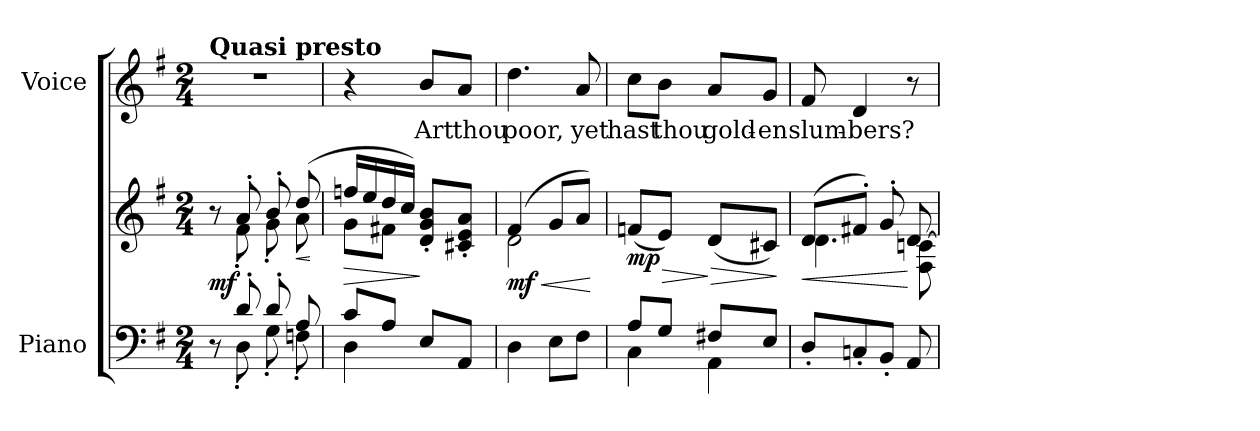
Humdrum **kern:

**kern	**kern	**dynam	**kern	**text
*part2	*part2	*part2	*part1	*part1
*staff3	*staff2	*staff2/3	*staff1	*staff1
*I"Piano	*	*	*I"Voice	*
*I'Pno	*	*	*	*
*clefF4	*clefG2	*	*clefG2	*
*k[f#]	*k[f#]	*	*k[f#]	*
*M2/4	*M2/4	*	*M2/4	*
=1	=1	=1	=1	=1
*^	*^	*	*	*
!	!	!	!	!	!LO:TX:a:B:t=Quasi presto	!
!	!	!	!	!LO:DY:b	!	!
8r	8ryy	8r	8ryy	mf	2r	.
8d'/	8D'\	8a'/	8f#'\	.	.	.
8d'/	8G'\	8b'/	8g'\	.	.	.
!	!	!	!	!LO:HP:b	!	!
8A/	8Fn'\	(8dd/	8a\	<	.	.
*v	*v	*	*	*	*	*
*	*v	*v	*	*	*
.	.	[	.	.
=2	=2	=2	=2	=2
*^	*	*	*	*
!	!	!	!LO:HP:b	!	!
*	*	*^	*	*	*
8c/L	4D\	16ffn/LL	8g\L	>	4r	.
.	.	16ee/	.	.	.	.
8A/J	.	16dd/	8f#X\J	.	.	.
.	.	16cc/JJ)	.	.	.	.
!	!	!	!	!	!	!LO:LY:b
8E/L	4ryy	8d/' 8g/' 8b/'L	4ryy	]	8b/L	Art
!	!	!	!	!	!	!LO:LY:b
8AA/J	.	8c#X/' 8e/' 8a/'J	.	.	8a/J	thou
*v	*v	*	*	*	*	*
=3	=3	=3	=3	=3	=3
!	!	!	!LO:HP:b	!	!LO:LY:b
!	!	!	!LO:DY:n=1:b	!	!
4D\	(4f#/	2d\	< mf	4.dd\	poor,
8E\L	8g/L	.	.	.	.
!	!	!	!	!	!LO:LY:b
8F#\J	8a/J)	.	.	8a/	yet
*	*v	*v	*	*	*
.	.	[	.	.
=4	=4	=4	=4	=4
*^	*	*	*	*
!	!	!	!LO:HP:b	!	!LO:LY:b
!	!	!	!LO:DY:n=1:b	!	!
8A/L	4C\	(8fn/L	> mp	8cc\L	hast
!	!	!	!	!	!LO:LY:b
8G/J	.	8e/J)	.	8b\J	thou
!	!	!	!LO:HP:n=1:b	!	!LO:LY:b
8F#X/L	4AA\	(8d/L	] >	8a/L	gold-
!	!	!	!	!	!LO:LY:b
8E/J	.	8c#X/J)	.	8g/J	-en
*v	*v	*	*	*	*
.	.	]	.	.
!!LO:LB:g=z
=5	=5	=5	=5	=5
*	*^	*	*	*
!	!LO:N:head=solid	!LO:N:head=solid	!LO:HP:b	!	!LO:LY:b
8D'/L	(8d/L	4.d\	<	8f#/	slum-
!	!	!	!	!	!LO:LY:b
8Cn'/	8f#X'/J)	.	.	4d/	-bers?
8BB'/J	8g'/	.	.	.	.
8AA/L	[8d/L	8F#\ 8cn\L	[	8r	.
*	*v	*v	*	*	*
=	=	=	=	=
*-	*-	*-	*-	*-
